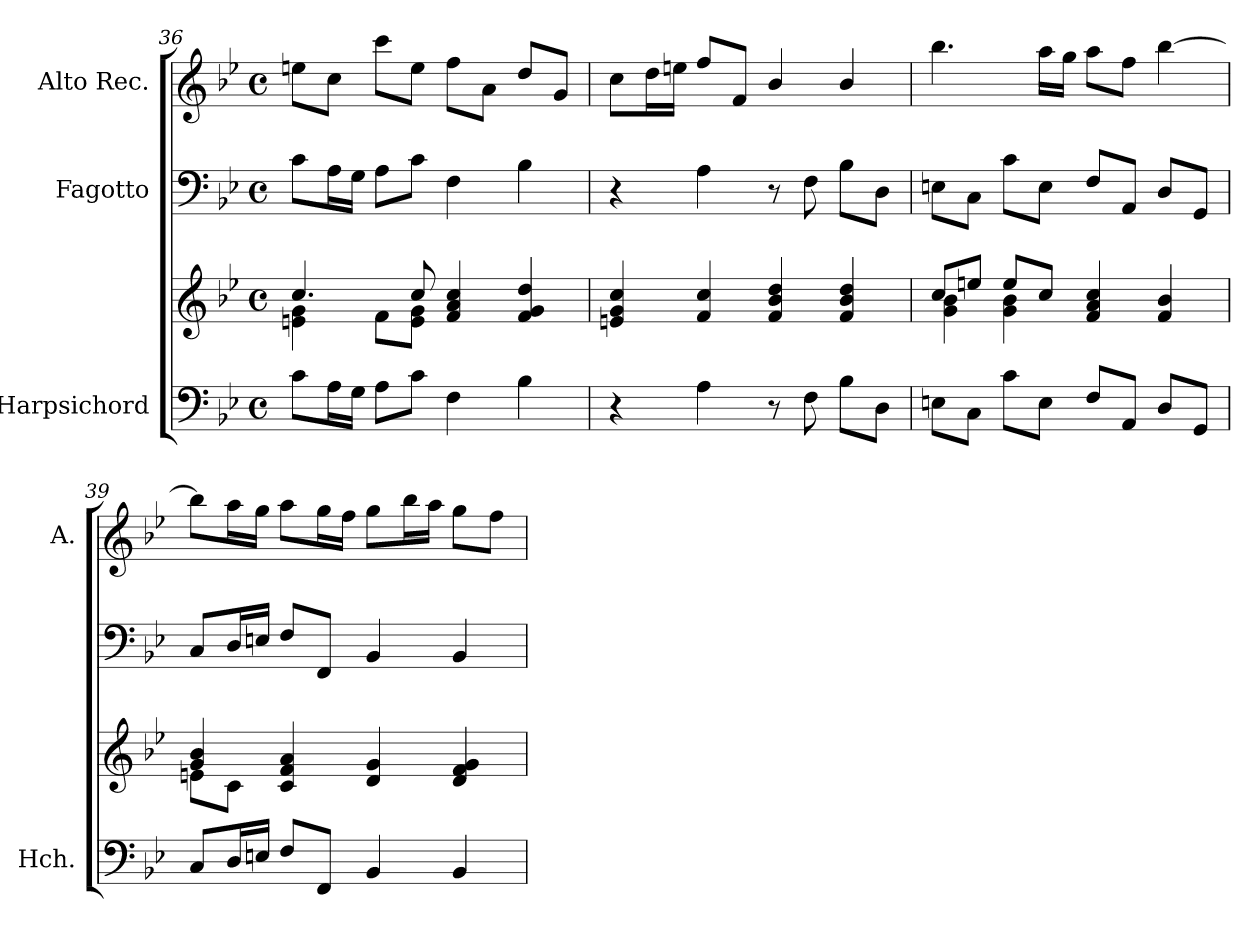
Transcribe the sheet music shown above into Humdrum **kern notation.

**kern	**kern	**kern	**kern
*part3	*part3	*part2	*part1
*staff4	*staff3	*staff2	*staff1
*I"Harpsichord	*	*I"Fagotto	*I"Alto Rec.
*I'Hch.	*	*	*I'A.
!!LO:LB:g=z
*clefF4	*clefG2	*clefF4	*clefG2
*k[b-e-]	*k[b-e-]	*k[b-e-]	*k[b-e-]
*M4/4	*M4/4	*M4/4	*M4/4
*met(c)	*met(c)	*met(c)	*met(c)
=36	=36	=36	=36
*	*^	*	*
8c\L	4.cc/	4en\ 4g\	8c\L	8een\L
16A\L	.	.	16A\L	8cc\J
16G\JJ	.	.	16G\JJ	.
8A\L	.	8f\L	8A\L	8ccc\L
8c\J	8cc/	8e\ 8g\J	8c\J	8ee\J
4F\	4f/ 4a/ 4cc/	2ryy	4F\	8ff\L
.	.	.	.	8a\J
4B-\	4f/ 4g/ 4dd/	.	4B-\	8dd/L
.	.	.	.	8g/J
*	*v	*v	*	*
=37	=37	=37	=37
4r	4en/ 4g/ 4cc/	4r	8cc\L
.	.	.	16dd\L
.	.	.	16een\JJ
4A\	4f/ 4cc/	4A\	8ff/L
.	.	.	8f/J
8r	4f/ 4b-/ 4dd/	8r	4b-/
8F\	.	8F\	.
8B-\L	4f/ 4b-/ 4dd/	8B-\L	4b-/
8D\J	.	8D\J	.
=38	=38	=38	=38
*	*^	*	*
8En\L	8cc/L	4g\ 4b-\	8En\L	4.bb-\
8C\J	8een/J	.	8C\J	.
8c\L	8ee/L	4g\ 4b-\	8c\L	.
8E\J	8cc/J	.	8E\J	16aa\LL
.	.	.	.	16gg\JJ
8F/L	4f/ 4a/ 4cc/	2ryy	8F/L	8aa\L
8AA/J	.	.	8AA/J	8ff\J
8D/L	4f/ 4b-/	.	8D/L	[4bb-\
8GG/J	.	.	8GG/J	.
=39	=39	=39	=39	=39
8C/L	4g/ 4b-/	8en\L	8C/L	8bb-\L]
16D/L	.	8c\J	16D/L	16aa\L
16En/JJ	.	.	16En/JJ	16gg\JJ
8F/L	4c/ 4f/ 4a/	2.ryy	8F/L	8aa\L
8FF/J	.	.	8FF/J	16gg\L
.	.	.	.	16ff\JJ
4BB-/	4d/ 4g/	.	4BB-/	8gg\L
.	.	.	.	16bb-\L
.	.	.	.	16aa\JJ
4BB-/	4d/ 4f/ 4g/	.	4BB-/	8gg\L
.	.	.	.	8ff\J
*	*v	*v	*	*
=	=	=	=
*-	*-	*-	*-
